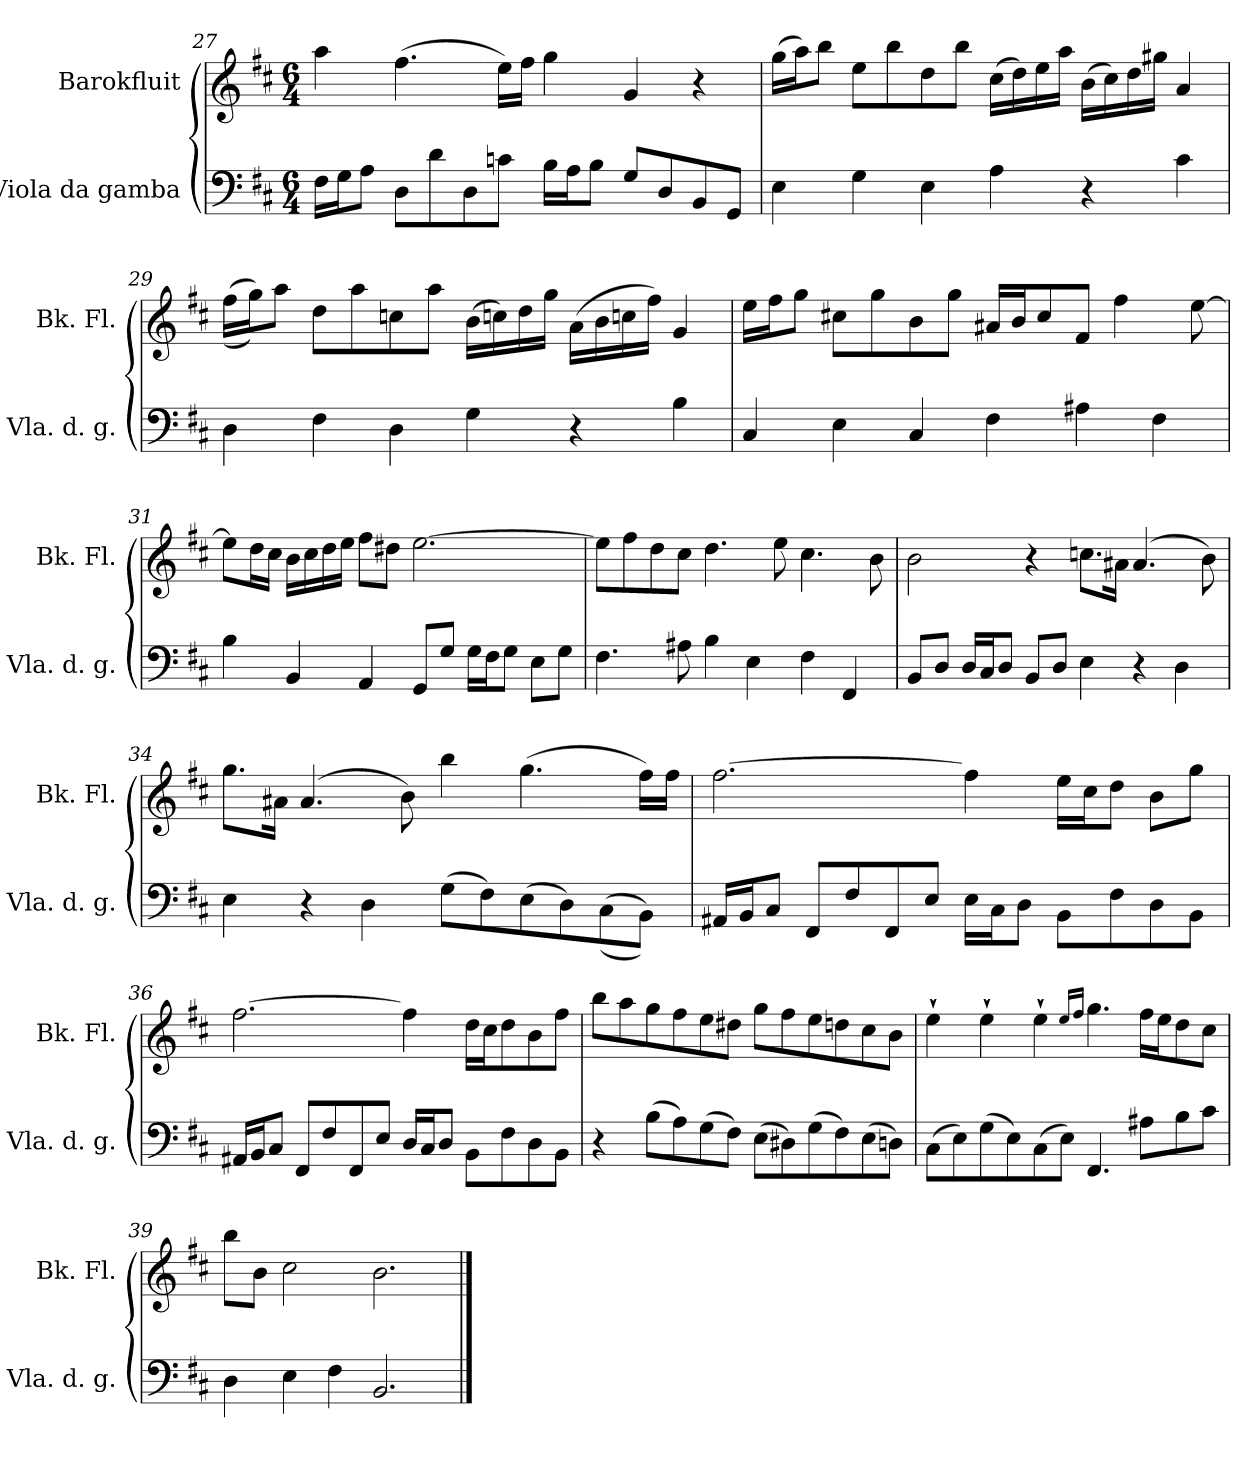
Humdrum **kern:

**kern	**kern
*part2	*part1
*staff2	*staff1
*I"Viola da gamba	*I"Barokfluit
*I'Vla. d. g.	*I'Bk. Fl.
!!LO:LB:g=z
*clefF4	*clefG2
*k[f#c#]	*k[f#c#]
*M6/4	*M6/4
=27	=27
16F#\LL	4aa\
16G\J	.
8A\J	.
8D\L	(4.ff#\
8d\	.
8D\	.
8cn\J	16ee\LL)
.	16ff#\JJ
16B\LL	4gg\
16A\J	.
8B\J	.
8G/L	4g/
8D/	.
8BB/	4r
8GG/J	.
=28	=28
4E\	(16gg\LL
.	16aa\J)
.	8bb\J
4G\	8ee\L
.	8bb\
4E\	8dd\
.	8bb\J
4A\	(16cc#\LL
.	16dd\)
.	16ee\
.	16aa\JJ
4r	(16b\LL
.	16cc#\)
.	16dd\
.	16gg#X\JJ
4c#\	4a/
!!LO:LB:g=z
=29	=29
4D\	((16ff#\LL
.	16gg\J))
.	8aa\J
4F#\	8dd\L
.	8aa\
4D\	8ccn\
.	8aa\J
4G\	(16b\LL
.	16ccn\)
.	16dd\
.	16gg\JJ
4r	(16a\LL
.	16b\
.	16ccn\
.	16ff#\JJ)
4B\	4g/
=30	=30
4C#/	16ee\LL
.	16ff#\J
.	8gg\J
4E\	8cc#X\L
.	8gg\
4C#/	8b\
.	8gg\J
4F#\	16a#X/LL
.	16b/J
.	8cc#/
4A#X\	8f#/J
.	4ff#\
4F#\	.
.	[8ee\
!!LO:LB:g=z
=31	=31
4B\	8ee\L]
.	16dd\L
.	16cc#\JJ
4BB/	16b\LL
.	16cc#\
.	16dd\
.	16ee\JJ
4AA/	8ff#\L
.	8dd#X\J
8GG/L	[2.ee\
8G/J	.
16G\LL	.
16F#\J	.
8G\J	.
8E\L	.
8G\J	.
=32	=32
4.F#\	8ee\L]
.	8ff#\
.	8dd\
8A#X\	8cc#\J
4B\	4.dd\
4E\	.
.	8ee\
4F#\	4.cc#\
4FF#/	.
.	8b\
=33	=33
8BB/L	2b\
8D/J	.
16D/LL	.
16C#/J	.
8D/J	.
8BB/L	4r
8D/J	.
4E\	8.ccn\L
.	16a#X\Jk
4r	(4.a#/
4D\	.
.	8b\)
!!LO:PB:g=z
=34	=34
4E\	8.gg\L
.	16a#X\Jk
4r	(4.a#/
4D\	.
.	8b\)
(8G\L	4bb\
8F#\)	.
(8E\	(4.gg\
8D\)	.
((8C#\	.
8BB\J))	16ff#\LL)
.	16ff#\JJ
=35	=35
16AA#X/LL	[2.ff#\
16BB/J	.
8C#/J	.
8FF#/L	.
8F#/	.
8FF#/	.
8E/J	.
16E\LL	4ff#\]
16C#\J	.
8D\J	.
8BB\L	16ee\LL
.	16cc#\J
8F#\	8dd\J
8D\	8b\L
8BB\J	8gg\J
=36	=36
16AA#X/LL	[2.ff#\
16BB/J	.
8C#/J	.
8FF#/L	.
8F#/	.
8FF#/	.
8E/J	.
16D/LL	4ff#\]
16C#/J	.
8D/J	.
8BB\L	16dd\LL
.	16cc#\J
8F#\	8dd\
8D\	8b\
8BB\J	8ff#\J
!!LO:LB:g=z
=37	=37
4r	8bb\L
.	8aa\
(8B\L	8gg\
8A\)	8ff#\
(8G\	8ee\
8F#\J)	8dd#X\J
(8E\L	8gg\L
8D#X\)	8ff#\
(8G\	8ee\
8F#\)	8ddn\
(8E\	8cc#\
8Dn\J)	8b\J
=38	=38
(8C#\L	4ee`\
8E\)	.
(8G\	4ee`\
8E\)	.
(8C#\	4ee`\
8E\J)	.
.	16qee/LL
.	16qff#/JJ
4.FF#/	4.gg\
8A#X\L	16ff#\LL
.	16ee\J
8B\	8dd\
8c#\J	8cc#\J
=39	=39
4D\	8bb\L
.	8b\J
4E\	2cc#\
4F#\	.
2.BB/	2.b\
==	==
*-	*-
